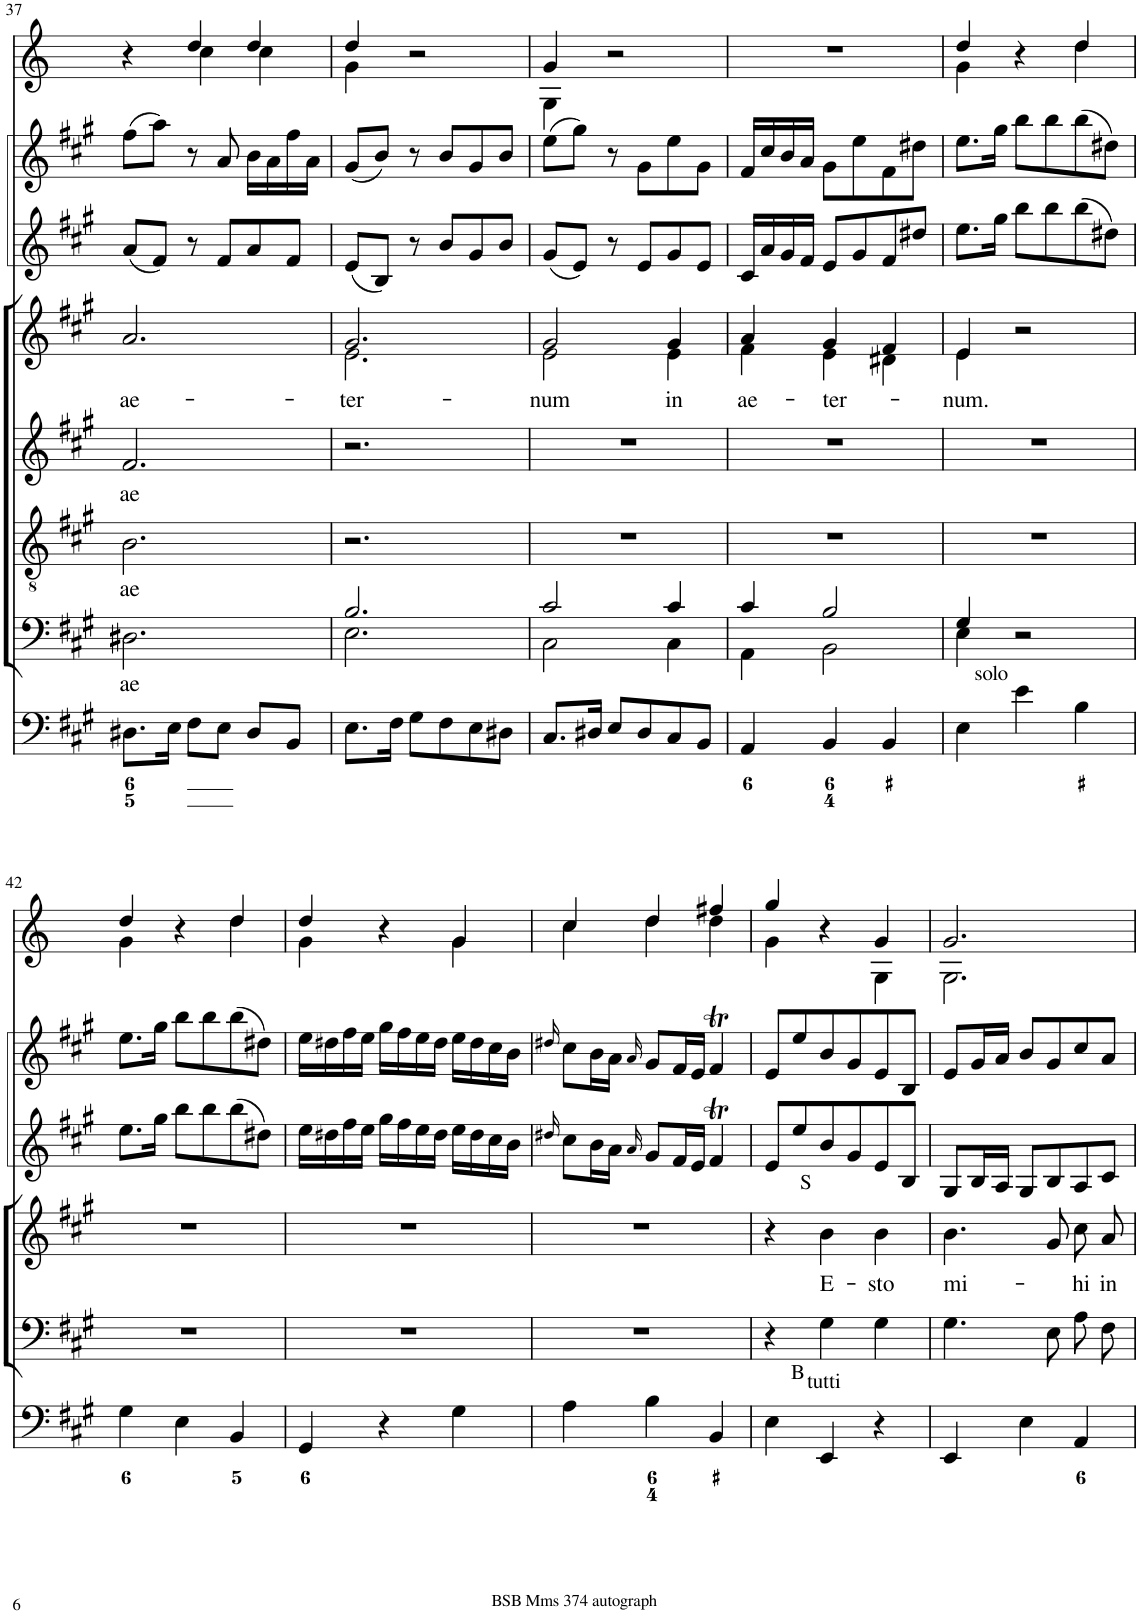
**kern	**kern	**text	**kern	**text	**kern	**text	**kern	**text	**kern	**kern	**kern
*part8	*part7	*part7	*part6	*part6	*part5	*part5	*part4	*part4	*part3	*part2	*part1
*staff8	*staff7	*staff7	*staff6	*staff6	*staff5	*staff5	*staff4	*staff4	*staff3	*staff2	*staff1
*I"Organ	*I"Voice	*	*I"Tenor	*	*I"Alto	*	*I"Voice	*	*I"Violin	*I"Violini	*I"Corni in A
*	*	*	*	*	*	*	*	*	*I'Vln	*I'Vln	*
!!LO:PB:g=z
*clefF4	*clefF4	*	*clefGv2	*	*clefG2	*	*clefG2	*	*clefG2	*clefG2	*clefG2
*	*	*	*	*	*	*	*	*	*	*	*Trd2c3
*k[f#c#g#]	*k[f#c#g#]	*	*k[f#c#g#]	*	*k[f#c#g#]	*	*k[f#c#g#]	*	*k[f#c#g#]	*k[f#c#g#]	*k[]
*M3/4	*M3/4	*	*M3/4	*	*M3/4	*	*M3/4	*	*M3/4	*M3/4	*M3/4
=37	=37	=37	=37	=37	=37	=37	=37	=37	=37	=37	=37
!	!	!LO:LY:b	!	!LO:LY:b	!	!LO:LY:b	!	!LO:LY:b	!	!	!
*	*	*	*	*	*	*	*	*	*	*	*^
8.D#X\L	2.D#X\	ae	2.B\	ae	2.f#/	ae	2.a/	ae-	(8a/L	(8ff#\L	4r	4ryy
.	.	.	.	.	.	.	.	.	8f#/J)	8aa\J)	.	.
16E\Jk	.	.	.	.	.	.	.	.	.	.	.	.
8F#\L	.	.	.	.	.	.	.	.	8r	8r	4dd/	4cc\
8E\J	.	.	.	.	.	.	.	.	8f#/L	8a/	.	.
8D#/L	.	.	.	.	.	.	.	.	8a/	16b\LL	4dd/	4cc\
.	.	.	.	.	.	.	.	.	.	16a\	.	.
8BB/J	.	.	.	.	.	.	.	.	8f#/J	16ff#\	.	.
.	.	.	.	.	.	.	.	.	.	16a\JJ	.	.
=38	=38	=38	=38	=38	=38	=38	=38	=38	=38	=38	=38	=38
*	*^	*	*	*	*	*	*	*	*	*	*	*
!	!	!	!	!	!	!	!	!	!LO:LY:b	!	!	!	!
*	*	*	*	*	*	*	*	*^	*	*	*	*	*
8.E\L	2.B/	2.E\	.	2.r	.	2.r	.	2.g#/	2.e\	-ter-	(8e/L	(8g#/L	4dd/	4g\
.	.	.	.	.	.	.	.	.	.	.	8B/J)	8b/J)	.	.
16F#\Jk	.	.	.	.	.	.	.	.	.	.	.	.	.	.
8G#\L	.	.	.	.	.	.	.	.	.	.	8r	8r	2r	2ryy
8F#\	.	.	.	.	.	.	.	.	.	.	8b/L	8b/L	.	.
8E\	.	.	.	.	.	.	.	.	.	.	8g#/	8g#/	.	.
8D#X\J	.	.	.	.	.	.	.	.	.	.	8b/J	8b/J	.	.
=39	=39	=39	=39	=39	=39	=39	=39	=39	=39	=39	=39	=39	=39	=39
!	!	!	!	!	!	!	!	!	!	!LO:LY:b	!	!	!	!
8.C#/L	2c#/	2C#\	.	2.r	.	2.r	.	2g#/	2e\	-num	(8g#/L	(8ee\L	4g/	4G\
.	.	.	.	.	.	.	.	.	.	.	8e/J)	8gg#\J)	.	.
16D#X/Jk	.	.	.	.	.	.	.	.	.	.	.	.	.	.
8E/L	.	.	.	.	.	.	.	.	.	.	8r	8r	2r	2ryy
8D#/	.	.	.	.	.	.	.	.	.	.	8e/L	8g#\L	.	.
!	!	!	!	!	!	!	!	!	!	!LO:LY:b	!	!	!	!
8C#/	4c#/	4C#\	.	.	.	.	.	4g#/	4e\	in	8g#/	8ee\	.	.
8BB/J	.	.	.	.	.	.	.	.	.	.	8e/J	8g#\J	.	.
*	*	*	*	*	*	*	*	*	*	*	*	*	*v	*v
=40	=40	=40	=40	=40	=40	=40	=40	=40	=40	=40	=40	=40	=40
!	!	!	!	!	!	!	!	!	!	!LO:LY:b	!	!	!
4AA/	4c#/	4AA\	.	2.r	.	2.r	.	4a/	4f#\	ae-	16c#/LL	16f#/LL	2.r
.	.	.	.	.	.	.	.	.	.	.	16a/	16cc#/	.
.	.	.	.	.	.	.	.	.	.	.	16g#/	16b/	.
.	.	.	.	.	.	.	.	.	.	.	16f#/JJ	16a/JJ	.
!	!	!	!	!	!	!	!	!	!	!LO:LY:b	!	!	!
4BB/	2B/	2BB\	.	.	.	.	.	4g#/	4e\	-ter-	8e/L	8g#\L	.
.	.	.	.	.	.	.	.	.	.	.	8g#/	8ee\	.
4BB/	.	.	.	.	.	.	.	4f#/	4d#X\	.	8f#/	8f#\	.
.	.	.	.	.	.	.	.	.	.	.	8dd#X/J	8dd#X\J	.
=41	=41	=41	=41	=41	=41	=41	=41	=41	=41	=41	=41	=41	=41
!	!	!	!	!	!	!	!	!	!	!LO:LY:b	!	!	!
*	*	*	*	*	*	*	*	*	*	*	*	*	*^
4E\	4G#/	4E\	.	2.r	.	2.r	.	4e/	4e\	-num.	8.ee\L	8.ee\L	4dd/	4g\
.	.	.	.	.	.	.	.	.	.	.	16gg#\Jk	16gg#\Jk	.	.
!LO:TX:a:t=solo	!	!	!	!	!	!	!	!	!	!	!	!	!	!
4e\	2r	2ryy	.	.	.	.	.	2r	2ryy	.	8bb\L	8bb\L	4r	4ryy
.	.	.	.	.	.	.	.	.	.	.	8bb\	8bb\	.	.
4B\	.	.	.	.	.	.	.	.	.	.	(8bb\	(8bb\	4dd/	4dd\
.	.	.	.	.	.	.	.	.	.	.	8dd#X\J)	8dd#X\J)	.	.
*	*v	*v	*	*	*	*	*	*v	*v	*	*	*	*	*
!!LO:LB:g=z	!!
=42	=42	=42	=42	=42	=42	=42	=42	=42	=42	=42	=42	=42
4G#\	2.r	.	2.r	.	2.r	.	2.r	.	8.ee\L	8.ee\L	4dd/	4g\
.	.	.	.	.	.	.	.	.	16gg#\Jk	16gg#\Jk	.	.
4E\	.	.	.	.	.	.	.	.	8bb\L	8bb\L	4r	4ryy
.	.	.	.	.	.	.	.	.	8bb\	8bb\	.	.
4BB/	.	.	.	.	.	.	.	.	(8bb\	(8bb\	4dd/	4dd\
.	.	.	.	.	.	.	.	.	8dd#X\J)	8dd#X\J)	.	.
=43	=43	=43	=43	=43	=43	=43	=43	=43	=43	=43	=43	=43
4GG#/	2.r	.	2.r	.	2.r	.	2.r	.	16ee\LL	16ee\LL	4dd/	4g\
.	.	.	.	.	.	.	.	.	16dd#X\	16dd#X\	.	.
.	.	.	.	.	.	.	.	.	16ff#\	16ff#\	.	.
.	.	.	.	.	.	.	.	.	16ee\JJ	16ee\JJ	.	.
4r	.	.	.	.	.	.	.	.	16gg#\LL	16gg#\LL	4r	4ryy
.	.	.	.	.	.	.	.	.	16ff#\	16ff#\	.	.
.	.	.	.	.	.	.	.	.	16ee\	16ee\	.	.
.	.	.	.	.	.	.	.	.	16dd#\JJ	16dd#\JJ	.	.
4G#\	.	.	.	.	.	.	.	.	16ee\LL	16ee\LL	4g/	4g\
.	.	.	.	.	.	.	.	.	16dd#\	16dd#\	.	.
.	.	.	.	.	.	.	.	.	16cc#\	16cc#\	.	.
.	.	.	.	.	.	.	.	.	16b\JJ	16b\JJ	.	.
=44	=44	=44	=44	=44	=44	=44	=44	=44	=44	=44	=44	=44
.	.	.	.	.	.	.	.	.	16qdd#X/	16qdd#X/	.	.
4A\	2.r	.	2.r	.	2.r	.	2.r	.	8cc#\L	8cc#\L	4cc/	4cc\
.	.	.	.	.	.	.	.	.	16b\L	16b\L	.	.
.	.	.	.	.	.	.	.	.	16a\JJ	16a\JJ	.	.
.	.	.	.	.	.	.	.	.	16qa/	16qa/	.	.
4B\	.	.	.	.	.	.	.	.	8g#/L	8g#/L	4dd/	4dd\
.	.	.	.	.	.	.	.	.	16f#/L	16f#/L	.	.
.	.	.	.	.	.	.	.	.	16e/JJ	16e/JJ	.	.
4BB/	.	.	.	.	.	.	.	.	4f#T/	4f#T/	4ff#X/	4dd\
=45	=45	=45	=45	=45	=45	=45	=45	=45	=45	=45	=45	=45
4E\	4r	.	2.r	.	2.r	.	4r	.	8e/L	8e/L	4gg/	4g\
.	.	.	.	.	.	.	.	.	8ee/	8ee/	.	.
!	!	!	!	!	!	!	!LO:TX:a:t=S	!	!	!	!	!
!	!LO:TX:b:t=B	!	!	!	!	!	!	!	!	!	!	!
!LO:TX:a:t=tutti	!	!	!	!	!	!	!	!	!	!	!	!
!	!	!	!	!	!	!	!	!LO:LY:b	!	!	!	!
4EE/	4G#\	.	.	.	.	.	4b\	E-	8b/	8b/	4r	4ryy
.	.	.	.	.	.	.	.	.	8g#/	8g#/	.	.
!	!	!	!	!	!	!	!	!LO:LY:b	!	!	!	!
4r	4G#\	.	.	.	.	.	4b\	-sto	8e/	8e/	4g/	4G\
.	.	.	.	.	.	.	.	.	8B/J	8B/J	.	.
=46	=46	=46	=46	=46	=46	=46	=46	=46	=46	=46	=46	=46
!	!	!	!	!	!	!	!	!LO:LY:b	!	!	!	!
4EE/	4.G#\	.	2.r	.	2.r	.	4.b\	mi-	8G#/L	8e/L	2.g/	2.G\
.	.	.	.	.	.	.	.	.	16B/L	16g#/L	.	.
.	.	.	.	.	.	.	.	.	16A/JJ	16a/JJ	.	.
4E\	.	.	.	.	.	.	.	.	8G#/L	8b/L	.	.
.	8E\	.	.	.	.	.	8g#/	.	8B/	8g#/	.	.
!	!	!	!	!	!	!	!	!LO:LY:b	!	!	!	!
4AA/	8A\L	.	.	.	.	.	8cc#\L	-hi	8A/	8cc#/	.	.
!	!	!	!	!	!	!	!	!LO:LY:b	!	!	!	!
.	8F#\J	.	.	.	.	.	8a\J	in	8c#/J	8a/J	.	.
*	*	*	*	*	*	*	*	*	*	*	*v	*v
=	=	=	=	=	=	=	=	=	=	=	=
*-	*-	*-	*-	*-	*-	*-	*-	*-	*-	*-	*-
